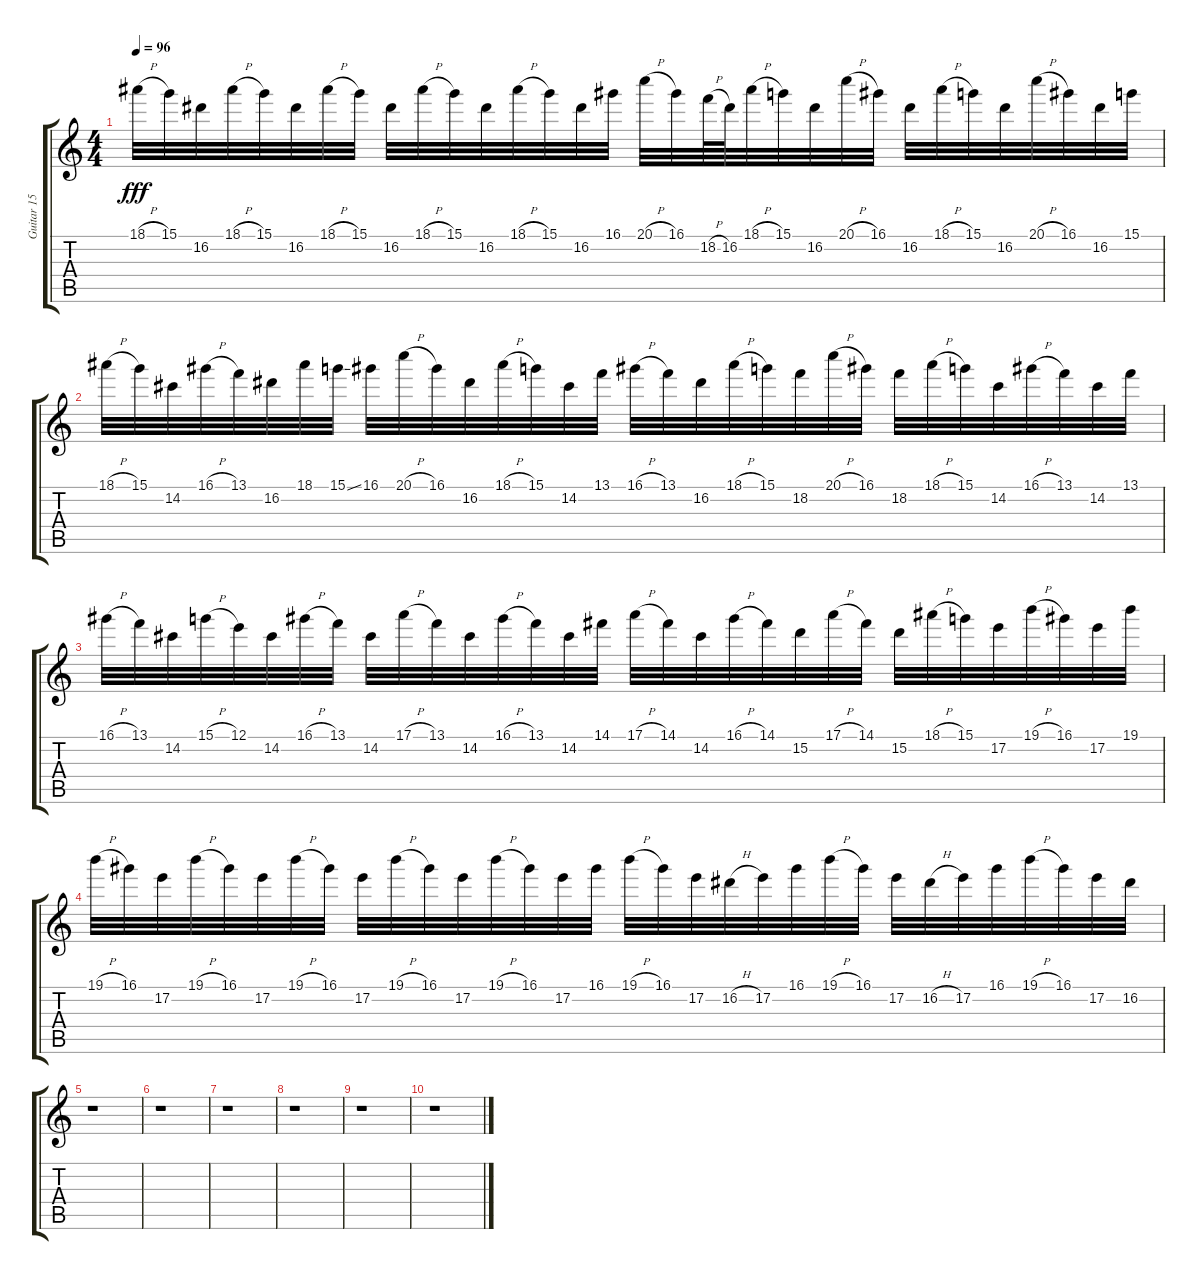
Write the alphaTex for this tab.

\track ("Guitar 15" "Guitar 15") {instrument electricguitarclean}
\staff {score tabs}
\tuning (E4 B3 G3 D3 A2 E2) {hide}
\ts (4 4)
\tempo 96
\clef g2
\ks c
18.1{h}.32{dy fff} 15.1.32 16.2.32 18.1{h}.32 15.1.32 16.2.32 18.1{h}.32 15.1.32 16.2.32 18.1{h}.32 15.1.32 16.2.32 18.1{h}.32 15.1.32 16.2.32 16.1.32 20.1{h}.32 16.1.32 18.2{h}.64 16.2.64 18.1{h}.32 15.1.32 16.2.32 20.1{h}.32 16.1.32 16.2.32 18.1{h}.32 15.1.32 16.2.32 20.1{h}.32 16.1.32 16.2.32 15.1.32 |
18.1{h}.32 15.1.32 14.2.32 16.1{h}.32 13.1.32 16.2.32 18.1.32 15.1{ss}.32 16.1.32 20.1{h}.32 16.1.32 16.2.32 18.1{h}.32 15.1.32 14.2.32 13.1.32 16.1{h}.32 13.1.32 16.2.32 18.1{h}.32 15.1.32 18.2.32 20.1{h}.32 16.1.32 18.2.32 18.1{h}.32 15.1.32 14.2.32 16.1{h}.32 13.1.32 14.2.32 13.1.32 |
16.1{h}.32 13.1.32 14.2.32 15.1{h}.32 12.1.32 14.2.32 16.1{h}.32 13.1.32 14.2.32 17.1{h}.32 13.1.32 14.2.32 16.1{h}.32 13.1.32 14.2.32 14.1.32 17.1{h}.32 14.1.32 14.2.32 16.1{h}.32 14.1.32 15.2.32 17.1{h}.32 14.1.32 15.2.32 18.1{h}.32 15.1.32 17.2.32 19.1{h}.32 16.1.32 17.2.32 19.1.32 |
19.1{h}.32 16.1.32 17.2.32 19.1{h}.32 16.1.32 17.2.32 19.1{h}.32 16.1.32 17.2.32 19.1{h}.32 16.1.32 17.2.32 19.1{h}.32 16.1.32 17.2.32 16.1.32 19.1{h}.32 16.1.32 17.2.32 16.2{h}.32 17.2.32 16.1.32 19.1{h}.32 16.1.32 17.2.32 16.2{h}.32 17.2.32 16.1.32 19.1{h}.32 16.1.32 17.2.32 16.2.32 |
r.1 |
r.1 |
r.1 |
r.1 |
r.1 |
r.1
